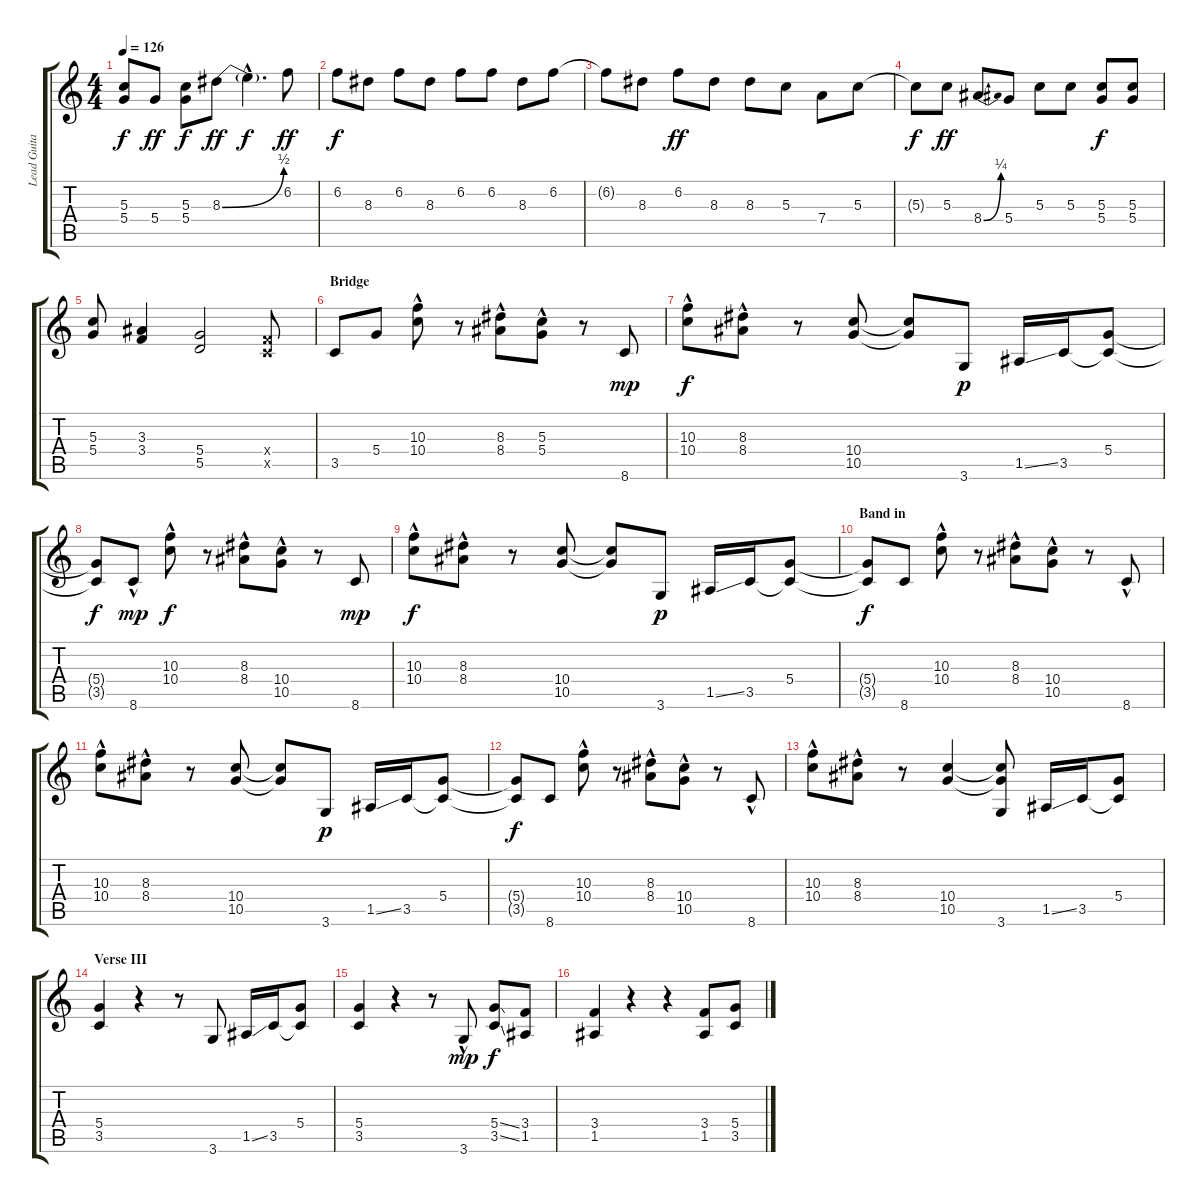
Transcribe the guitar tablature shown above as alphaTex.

\track ("Lead Guitar" "Lead Guita") {instrument overdrivenguitar}
\staff {score tabs}
\tuning (E4 B3 G3 D3 A2 E2) {hide}
\ts (4 4)
\tempo 126
\clef g2
\ks c
(5.3{t} 5.4{t}).8{dy f} 5.4.8{dy ff} (5.3 5.4).8{dy f} 8.3{be (bend 0 0 60 2)}.8{dy ff} 8.3{hac t}.4{d dy f} 6.2.8{dy ff} |
6.2.8{dy f} 8.3.8 6.2.8 8.3.8 6.2.8 6.2.8 8.3.8 6.2.8 |
6.2{t}.8 8.3.8 6.2.8{dy ff} 8.3.8 8.3.8 5.3.8 7.4.8 5.3.8 |
5.3{t}.8{dy f} 5.3.8{dy ff} 8.4{be (bend 0 0 60 1)}.8 5.4.8 5.3.8 5.3.8 (5.3 5.4).8{dy f} (5.3 5.4).8 |
(5.3 5.4).8 (3.3 3.4).4 (5.4 5.5).2 (3.4{x} 3.5{x}).8 |
\section ("" "Bridge")
3.5.8 5.4.8 (10.3{hac} 10.4{hac}).8 r.8 (8.3{hac} 8.4{hac}).8 (5.3{hac} 5.4{hac}).8 r.8 8.6.8{dy mp} |
(10.3{hac} 10.4{hac}).8{dy f} (8.3{hac} 8.4{hac}).8 r.8 (10.4 10.5).8 (10.4{t} 10.5{t}).8 3.6.8{dy p} 1.5{ss}.16 3.5.16 (5.4 3.5{t}).8 |
(5.4{t} 3.5{t}).8{dy f} 8.6{hac}.8{dy mp} (10.3{hac} 10.4{hac}).8{dy f} r.8 (8.3{hac} 8.4{hac}).8 (10.4{hac} 10.5).8 r.8 8.6.8{dy mp} |
(10.3{hac} 10.4{hac}).8{dy f} (8.3{hac} 8.4{hac}).8 r.8 (10.4 10.5).8 (10.4{t} 10.5{t}).8 3.6.8{dy p} 1.5{ss}.16 3.5.16 (5.4 3.5{t}).8 |
\section ("" "Band in")
(5.4{t} 3.5{t}).8{dy f} 8.6.8 (10.3{hac} 10.4{hac}).8 r.8 (8.3{hac} 8.4{hac}).8 (10.4{hac} 10.5).8 r.8 8.6{hac}.8 |
(10.3{hac} 10.4{hac}).8 (8.3{hac} 8.4{hac}).8 r.8 (10.4 10.5).8 (10.4{t} 10.5{t}).8 3.6.8{dy p} 1.5{ss}.16 3.5.16 (5.4 3.5{t}).8 |
(5.4{t} 3.5{t}).8{dy f} 8.6.8 (10.3{hac} 10.4{hac}).8 r.8 (8.3{hac} 8.4{hac}).8 (10.4{hac} 10.5).8 r.8 8.6{hac}.8 |
(10.3{hac} 10.4{hac}).8 (8.3{hac} 8.4{hac}).8 r.8 (10.4 10.5).4 (10.4{t} 10.5{t} 3.6).8 1.5{ss}.16 3.5.16 (5.4 3.5{t}).8 |
\section ("" "Verse III")
(5.4 3.5).4 r.4 r.8 3.6.8 1.5{ss}.16 3.5.16 (5.4 3.5{t}).8 |
(5.4 3.5).4 r.4 r.8 3.6{hac}.8{dy mp} (5.4{ss} 3.5{ss}).8{dy f} (3.4 1.5).8 |
(3.4 1.5).4 r.4 r.4 (3.4 1.5).8 (5.4 3.5).8
